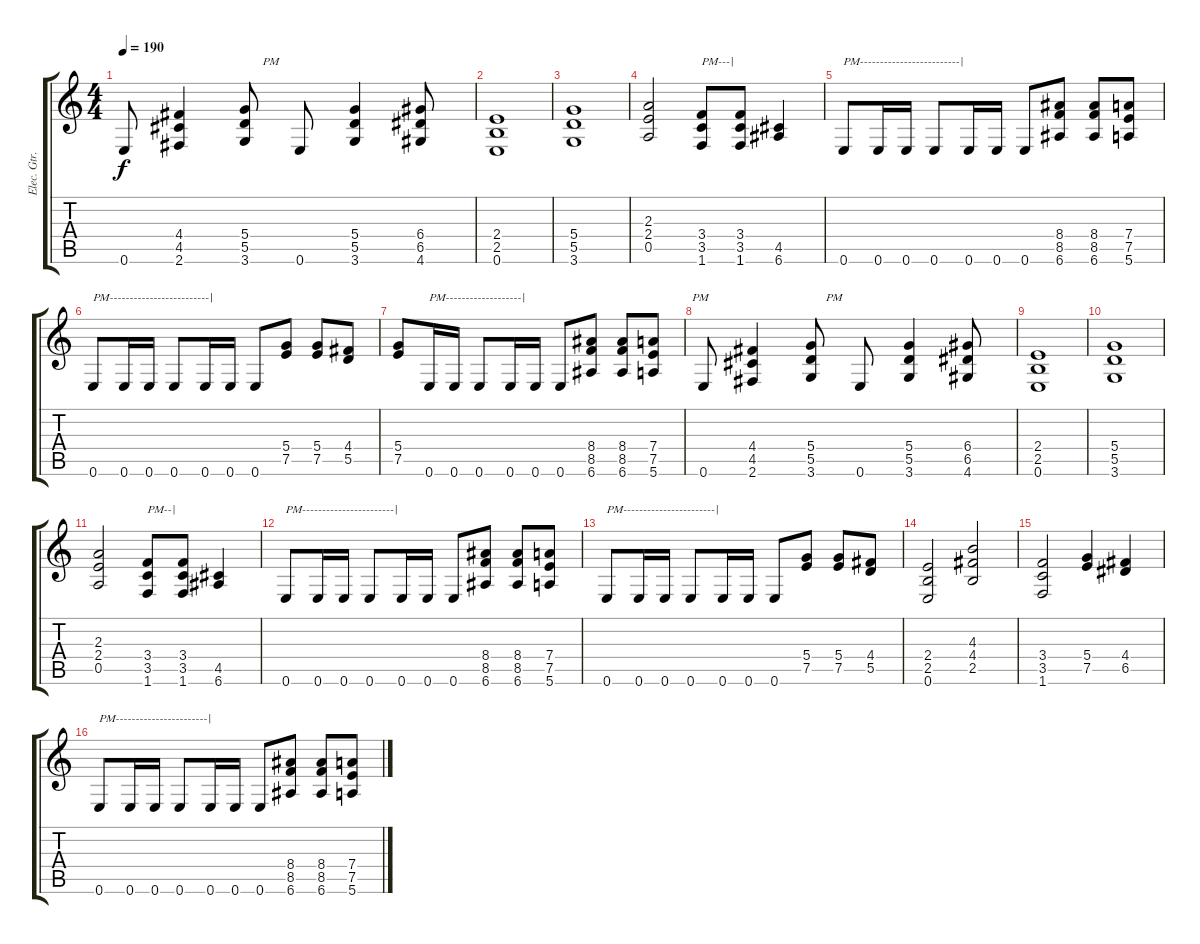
\track ("Elec. Gtr. I" "Elec. Gtr.") {instrument distortionguitar}
\staff {score tabs}
\tuning (E4 B3 G3 D3 A2 E2) {hide}
\ts (4 4)
\tempo 190
\clef g2
\ks c
0.6.8{dy f} (4.4 4.5 2.6).4 (5.4 5.5 3.6).8{txt "      PM"} 0.6.8 (5.4 5.5 3.6).4 (6.4 6.5 4.6).8 |
(2.4 2.5 0.6).1 |
(5.4 5.5 3.6).1 |
(2.3 2.4 0.5).2 (3.4 3.5 1.6).8{txt "PM---|"} (3.4 3.5 1.6).8 (4.5 6.6).4 |
0.6.8{txt "PM-------------------------|"} 0.6.16 0.6.16 0.6.8 0.6.16 0.6.16 0.6.8 (8.4 8.5 6.6).8 (8.4 8.5 6.6).8 (7.4 7.5 5.6).8 |
0.6.8{txt "PM-------------------------|"} 0.6.16 0.6.16 0.6.8 0.6.16 0.6.16 0.6.8 (5.4 7.5).8 (5.4 7.5).8 (4.4 5.5).8 |
(5.4 7.5).8 0.6.16{txt "PM-------------------|"} 0.6.16 0.6.8 0.6.16 0.6.16 0.6.8 (8.4 8.5 6.6).8 (8.4 8.5 6.6).8 (7.4 7.5 5.6).8{txt "             PM"} |
0.6.8 (4.4 4.5 2.6).4 (5.4 5.5 3.6).8{txt "     PM"} 0.6.8 (5.4 5.5 3.6).4 (6.4 6.5 4.6).8 |
(2.4 2.5 0.6).1 |
(5.4 5.5 3.6).1 |
(2.3 2.4 0.5).2 (3.4 3.5 1.6).8{txt "PM--|"} (3.4 3.5 1.6).8 (4.5 6.6).4 |
0.6.8{txt "PM-----------------------|"} 0.6.16 0.6.16 0.6.8 0.6.16 0.6.16 0.6.8 (8.4 8.5 6.6).8 (8.4 8.5 6.6).8 (7.4 7.5 5.6).8 |
0.6.8{txt "PM-----------------------|"} 0.6.16 0.6.16 0.6.8 0.6.16 0.6.16 0.6.8 (5.4 7.5).8 (5.4 7.5).8 (4.4 5.5).8 |
(2.4 2.5 0.6).2 (4.3 4.4 2.5).2 |
(3.4 3.5 1.6).2 (5.4 7.5).4 (4.4 6.5).4 |
0.6.8{txt "PM-----------------------|"} 0.6.16 0.6.16 0.6.8 0.6.16 0.6.16 0.6.8 (8.4 8.5 6.6).8 (8.4 8.5 6.6).8 (7.4 7.5 5.6).8
